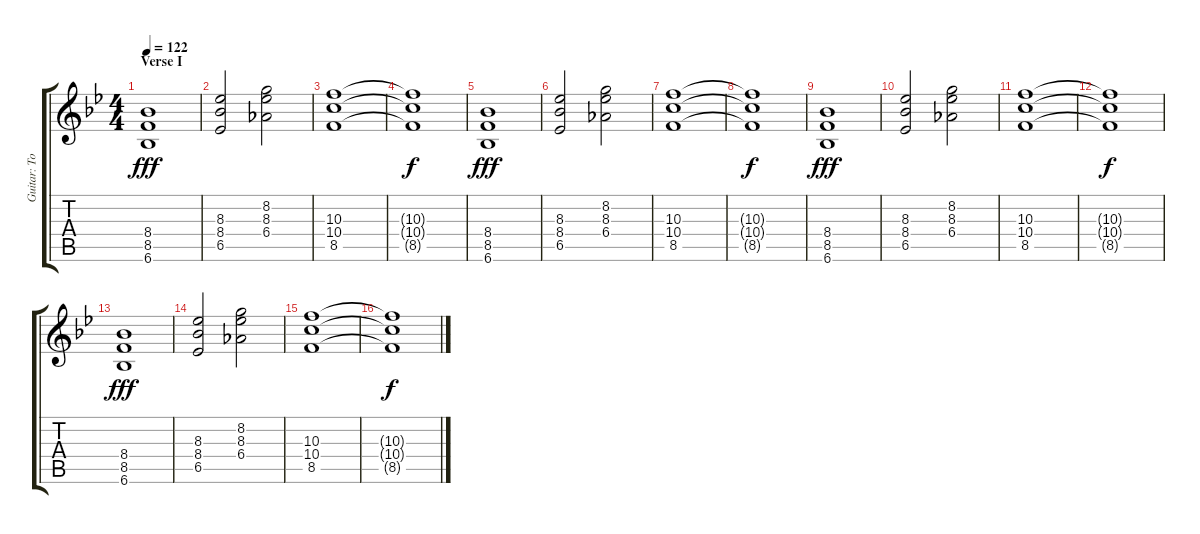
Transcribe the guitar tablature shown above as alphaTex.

\track ("Guitar: Tony" "Guitar: To") {instrument distortionguitar}
\staff {score tabs}
\tuning (E4 B3 G3 D3 A2 E2) {hide}
\ts (4 4)
\section ("" "Verse I")
\tempo 122
\clef g2
\ks bb
(8.4 8.5 6.6).1{dy fff} |
(8.3 8.4 6.5).2 (8.2 8.3 6.4).2 |
(10.3 10.4 8.5).1 |
(10.3{t} 10.4{t} 8.5{t}).1{dy f} |
(8.4 8.5 6.6).1{dy fff} |
(8.3 8.4 6.5).2 (8.2 8.3 6.4).2 |
(10.3 10.4 8.5).1 |
(10.3{t} 10.4{t} 8.5{t}).1{dy f} |
(8.4 8.5 6.6).1{dy fff} |
(8.3 8.4 6.5).2 (8.2 8.3 6.4).2 |
(10.3 10.4 8.5).1 |
(10.3{t} 10.4{t} 8.5{t}).1{dy f} |
(8.4 8.5 6.6).1{dy fff} |
(8.3 8.4 6.5).2 (8.2 8.3 6.4).2 |
(10.3 10.4 8.5).1 |
(10.3{t} 10.4{t} 8.5{t}).1{dy f}
